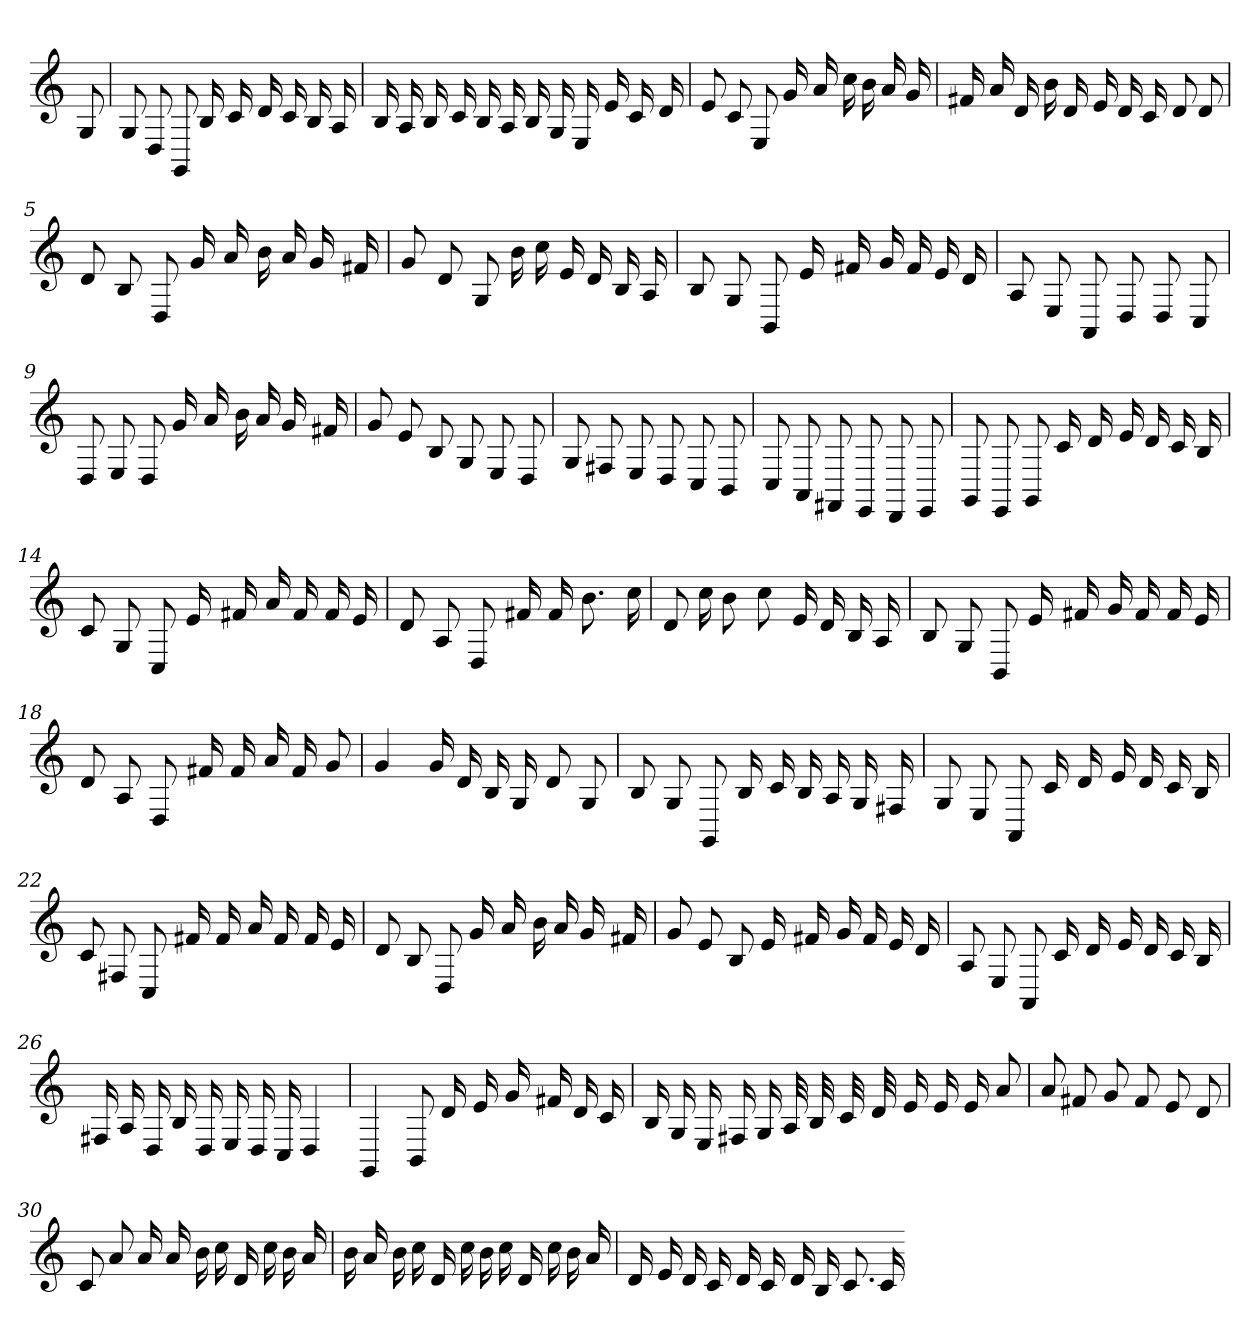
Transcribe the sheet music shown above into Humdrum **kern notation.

**kern
*part1
*staff1
=
8G
=1
8G
8D
8GG
16B
16c
16d
16c
16B
16A
=2
16B
16A
16B
16c
16B
16A
16B
16G
16E
16e
16c
16d
=3
8e
8c
8E
16g
16a
16cc
16b
16a
16g
=4
16f#X
16a
16d
16b
16d
16e
16d
16c
8d
8d
=5
8d
8B
8D
16g
16a
16b
16a
16g
16f#X
=6
8g
8d
8G
16b
16cc
16e
16d
16B
16A
=7
8B
8G
8BB
16e
16f#X
16g
16f#
16e
16d
=8
8A
8E
8AA
8D
8D
8C
=9
8D
8E
8D
16g
16a
16b
16a
16g
16f#X
=10
8g
8e
8B
8G
8E
8D
=11
8G
8F#X
8E
8D
8C
8BB
=12
8C
8AA
8FF#X
8EE
8DD
8EE
=13
8GG
8EE
8GG
16c
16d
16e
16d
16c
16B
=14
8c
8G
8C
16e
16f#X
16a
16f#
16f#
16e
=15
8d
8A
8D
16f#X
16f#
8.b
16cc
=16
8d
16cc
8b
8cc
16e
16d
16B
16A
=17
8B
8G
8BB
16e
16f#X
16g
16f#
16f#
16e
=18
8d
8A
8D
16f#X
16f#
16a
16f#
8g
=19
4g
16g
16d
16B
16G
8d
8G
=20
8B
8G
8GG
16B
16c
16B
16A
16G
16F#X
=21
8G
8E
8AA
16c
16d
16e
16d
16c
16B
=22
8c
8F#X
8C
16f#X
16f#
16a
16f#
16f#
16e
=23
8d
8B
8D
16g
16a
16b
16a
16g
16f#X
=24
8g
8e
8B
16e
16f#X
16g
16f#
16e
16d
=25
8A
8E
8AA
16c
16d
16e
16d
16c
16B
=26
16F#X
16A
16D
16B
16D
16E
16D
16C
4D
=27
4GG
8BB
16d
16e
16g
16f#X
16d
16c
=28
16B
16G
16E
16F#X
16G
32A
32B
32c
32d
16e
16e
16e
8a
=29
8a
8f#X
8g
8f#
8e
8d
=30
8c
8a
16a
16a
16b
16cc
16d
16cc
16b
16a
=31
16b
16a
16b
16cc
16d
16cc
16b
16cc
16d
16cc
16b
16a
=32
16d
16e
16d
16c
16d
16c
16d
16B
8.c
16c
=-
*-
